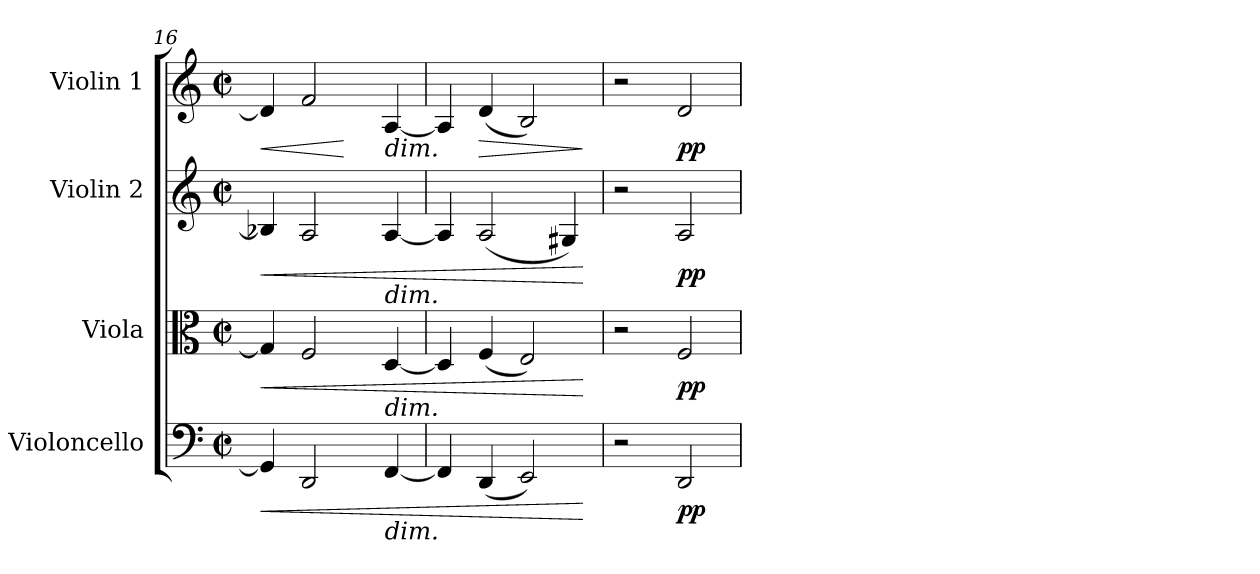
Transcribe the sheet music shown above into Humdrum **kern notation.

**kern	**dynam	**kern	**dynam	**kern	**dynam	**kern	**dynam
*part4	*part4	*part3	*part3	*part2	*part2	*part1	*part1
*staff4	*staff4	*staff3	*staff3	*staff2	*staff2	*staff1	*staff1
*I"Violoncello	*	*I"Viola	*	*I"Violin 2	*	*I"Violin 1	*
*I'Vc	*	*I'Vla	*	*I'Vln	*	*I'Vln	*
!!LO:PB:g=z
*clefF4	*	*clefC3	*	*clefG2	*	*clefG2	*
*k[]	*	*k[]	*	*k[]	*	*k[]	*
*M2/2	*	*M2/2	*	*M2/2	*	*M2/2	*
*met(c|)	*	*met(c|)	*	*met(c|)	*	*met(c|)	*
=16	=16	=16	=16	=16	=16	=16	=16
!	!LO:HP:b	!	!LO:HP:b	!	!LO:HP:b	!	!LO:HP:b
*^	*	*^	*	*^	*	*^	*
4GG/]	2ryy	<	4G/]	2ryy	<	4B-X/]	2ryy	<	4d/]	2ryy	<
2DD/	.	.	2F/	.	.	2A/	.	.	2f/	.	.
.	2ryy	.	.	2ryy	.	.	2ryy	.	.	2ryy	[
!	!	!	!	!	!	!	!	!	!LO:TX:b:i:t=dim.	!	!
!	!	!	!	!	!	!LO:TX:b:i:t=dim.	!	!	!	!	!
!	!	!	!LO:TX:b:i:t=dim.	!	!	!	!	!	!	!	!
!LO:TX:b:i:t=dim.	!	!	!	!	!	!	!	!	!	!	!
[4FF/	.	.	[4D/	.	.	[4A/	.	.	[4A/	.	.
*v	*v	*	*	*	*	*v	*v	*	*v	*v	*
*	*	*v	*v	*	*	*	*	*
=17	=17	=17	=17	=17	=17	=17	=17
4FF/]	.	4D/]	.	4A/]	.	4A/]	.
!	!	!	!	!	!	!	!LO:HP:b
(4DD/	.	(4F/	.	(2A/	.	(4d/	>
2EE/)	.	2E/)	.	.	.	2B/)	.
.	.	.	.	4G#X/)	.	.	.
.	[	.	[	.	[	.	]
=18	=18	=18	=18	=18	=18	=18	=18
2r	.	2r	.	2r	.	2r	.
!	!LO:DY:b	!	!LO:DY:b	!	!LO:DY:b	!	!LO:DY:b
2DD/	pp	2F/	pp	2A/	pp	2d/	pp
=	=	=	=	=	=	=	=
*-	*-	*-	*-	*-	*-	*-	*-
